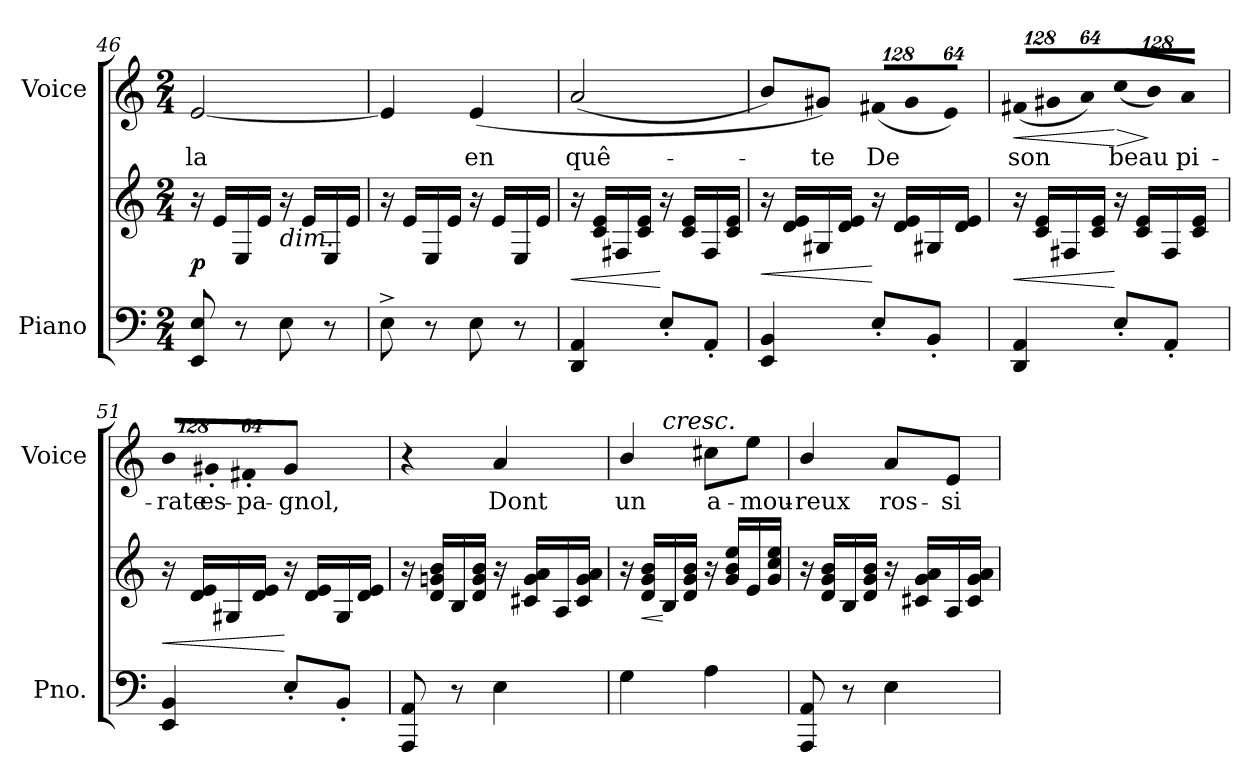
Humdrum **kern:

**kern	**kern	**dynam	**kern	**text	**dynam
*part2	*part2	*part2	*part1	*part1	*part1
*staff3	*staff2	*staff2/3	*staff1	*staff1	*staff1
*I"Piano	*	*	*I"Voice	*	*
*I'Pno.	*	*	*I'Voice	*	*
*clefF4	*clefG2	*	*clefG2	*	*
*k[]	*k[]	*	*k[]	*	*
*C:	*C:	*	*C:	*	*
*M2/4	*M2/4	*	*M2/4	*	*
=46	=46	=46	=46	=46	=46
!	!	!	!	!LO:LY:b:color=#000000	!
8EEi/ 8Ei	16r	p	[2ei/	la	.
.	16ei/LL	.	.	.	.
8r	16Ei/	.	.	.	.
.	16ei/JJ	.	.	.	.
!	!LO:TX:b:i:t=dim.	!	!	!	!
8Ei\	16r	.	.	.	.
.	16ei/LL	.	.	.	.
8r	16Ei/	.	.	.	.
.	16ei/JJ	.	.	.	.
=47	=47	=47	=47	=47	=47
8E^i\	16r	.	4ei/]	.	.
.	16ei/LL	.	.	.	.
8r	16Ei/	.	.	.	.
.	16ei/JJ	.	.	.	.
!	!	!	!	!LO:LY:b:color=#000000	!
8Ei\	16r	.	(4ei/	en	.
.	16ei/LL	.	.	.	.
8r	16Ei/	.	.	.	.
.	16ei/JJ	.	.	.	.
!!LO:LB:g=z
=48	=48	=48	=48	=48	=48
!	!	!LO:HP:b	!	!	!
!	!	!	!	!LO:LY:b:color=#000000	!
4DDi/ 4AAi	16r	<	(2ai/	quê-	.
.	16ci/ 16eiLL	.	.	.	.
.	16F#Xi/	.	.	.	.
.	16ci/ 16eiJJ	.	.	.	.
8E'i/L	16r	[	.	.	.
.	16ci/ 16eiLL	.	.	.	.
8AA'i/J	16F#i/	.	.	.	.
.	16ci/ 16eiJJ	.	.	.	.
=49	=49	=49	=49	=49	=49
!	!	!LO:HP:b	!	!	!
4EEi/ 4BBi	16r	<	8bi/L)	.	.
.	16di/ 16eiLL	.	.	.	.
!	!	!	!	!LO:LY:b:color=#000000	!
.	16G#Xi/	.	8g#Xi/J)	-te	.
.	16di/ 16eiJJ	.	.	.	.
*	*	*	*Xbrackettup	*	*
!	!	!	!LO:N:vis=8	!	!
!	!	!	!	!LO:LY:b:color=#000000	!
8E'i/L	16r	[	(1024%85f#Xi/L	De	.
.	16di/ 16eiLL	.	.	.	.
!	!	!	!LO:N:vis=8	!	!
.	.	.	1024%85g#i/	.	.
8BB'i/J	16G#Xi/	.	.	.	.
!	!	!	!LO:N:vis=8	!	!
.	.	.	512%43ei/J)	.	.
.	16di/ 16eiJJ	.	.	.	.
=50	=50	=50	=50	=50	=50
!	!	!LO:HP:b	!LO:N:vis=8	!	!
!	!	!	!	!LO:LY:b:color=#000000	!LO:HP:b
4DDi/ 4AAi	16r	<	(1024%85f#Xi/L	son	<
.	16ci/ 16eiLL	.	.	.	.
!	!	!	!LO:N:vis=8	!	!
.	.	.	1024%85g#Xi/	.	.
.	16F#Xi/	.	.	.	.
!	!	!	!LO:N:vis=8	!	!
.	.	.	512%43ai/J)	.	.
.	16ci/ 16eiJJ	.	.	.	.
!	!	!	!LO:N:vis=8	!	!
!	!	!	!	!LO:LY:b:color=#000000	!LO:HP:n=1:b
8E'i/L	16r	[	(1024%85cci/L	beau	[ >
.	16ci/ 16eiLL	.	.	.	.
!	!	!	!LO:N:vis=8	!	!
.	.	.	1024%85bi/)	.	]
8AA'i/J	16F#i/	.	.	.	.
!	!	!	!LO:N:vis=8	!	!
!	!	!	!	!LO:LY:b:color=#000000	!
.	.	.	512%43ai/J	pi-	.
.	16ci/ 16eiJJ	.	.	.	.
=51	=51	=51	=51	=51	=51
!	!	!LO:HP:b	!LO:N:vis=8	!	!
!	!	!	!	!LO:LY:b:color=#000000	!
4EEi/ 4BBi	16r	<	1024%85bi/L	-rate	.
.	16di/ 16eiLL	.	.	.	.
!	!	!	!LO:N:vis=8	!	!
!	!	!	!	!LO:LY:b:color=#000000	!
.	.	.	1024%85g#X'i/	es-	.
.	16G#Xi/	.	.	.	.
!	!	!	!LO:N:vis=8	!	!
!	!	!	!	!LO:LY:b:color=#000000	!
.	.	.	512%43f#X'i/J	-pa-	.
.	16di/ 16eiJJ	.	.	.	.
!	!	!	!	!LO:LY:b:color=#000000	!
8E'i/L	16r	[	4g#i/	-gnol,	.
.	16di/ 16eiLL	.	.	.	.
8BB'i/J	16G#i/	.	.	.	.
.	16di/ 16eiJJ	.	.	.	.
=52	=52	=52	=52	=52	=52
8AAAi/ 8AAi	16r	.	4r	.	.
.	16di/ 16gni 16biLL	.	.	.	.
8r	16Bi/	.	.	.	.
.	16di/ 16gi 16biJJ	.	.	.	.
!	!	!	!	!LO:LY:b:color=#000000	!
4Ei\	16r	.	4ai/	Dont	.
.	16c#Xi/ 16gi 16aiLL	.	.	.	.
.	16Ai/	.	.	.	.
.	16c#i/ 16gi 16aiJJ	.	.	.	.
!!LO:LB:g=z
=53	=53	=53	=53	=53	=53
!	!	!	!	!LO:LY:b:color=#000000	!
*	*	*	*^	*	*
4Gi\	16r	.	4bi/	8ryy	un	.
!	!	!LO:HP:b	!	!	!	!
.	16di/ 16gi 16biLL	<	.	.	.	.
!	!	!	!	!LO:TX:a:i:t=cresc.	!	!
.	16Bi/	[	.	4.ryy	.	.
.	16di/ 16gi 16biJJ	.	.	.	.	.
!	!	!	!	!	!LO:LY:b:color=#000000	!
4Ai\	16r	.	8cc#Xi\L	.	a-	.
.	16gi/ 16bi 16eeiLL	.	.	.	.	.
!	!	!	!	!	!LO:LY:b:color=#000000	!
.	16ei/	.	8eei\J	.	-mou-	.
.	16gi/ 16cci 16eeiJJ	.	.	.	.	.
*	*	*	*v	*v	*	*
=54	=54	=54	=54	=54	=54
*	*	*	*^	*	*
!	!	!	!	!	!LO:LY:b:color=#000000	!
*	*	*	*v	*v	*	*
8AAAi/ 8AAi	16r	.	4bi/	-reux	.
.	16di/ 16gi 16biLL	.	.	.	.
8r	16Bi/	.	.	.	.
.	16di/ 16gi 16biJJ	.	.	.	.
!	!	!	!	!LO:LY:b:color=#000000	!
4Ei\	16r	.	8ai/L	ros-	.
.	16c#Xi/ 16gi 16aiLL	.	.	.	.
!	!	!	!	!LO:LY:b:color=#000000	!
.	16Ai/	.	8ei/J	-si-	.
.	16c#i/ 16gi 16aiJJ	.	.	.	.
=	=	=	=	=	=
*-	*-	*-	*-	*-	*-
